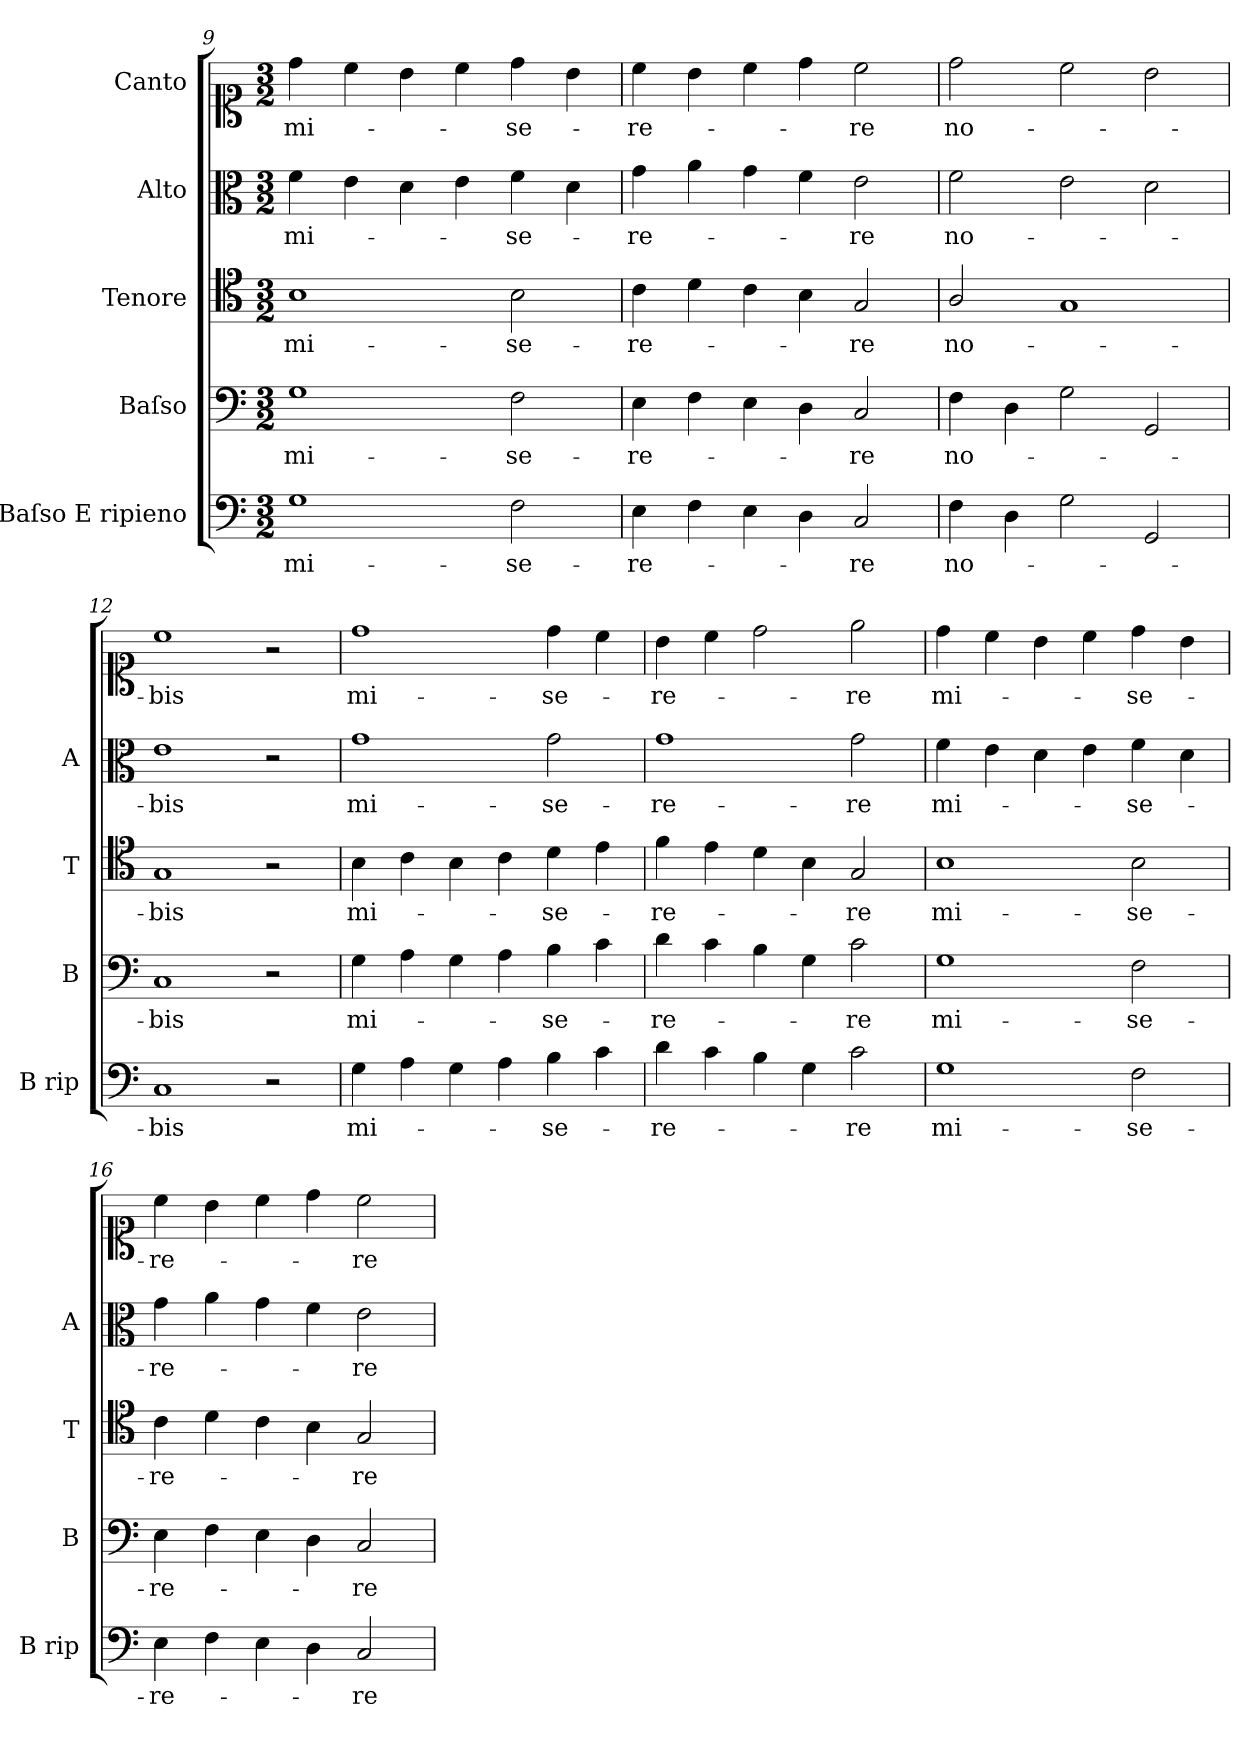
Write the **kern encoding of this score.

**kern	**text	**kern	**text	**kern	**text	**kern	**text	**kern	**text
*part5	*part5	*part4	*part4	*part3	*part3	*part2	*part2	*part1	*part1
*staff5	*staff5	*staff4	*staff4	*staff3	*staff3	*staff2	*staff2	*staff1	*staff1
*I"Baſso E ripieno	*	*I"Baſso	*	*I"Tenore	*	*I"Alto	*	*I"Canto	*
*I'B rip	*	*I'B	*	*I'T	*	*I'A	*	*	*
*clefF4	*	*clefF4	*	*clefC4	*	*clefC3	*	*clefC1	*
*k[]	*	*k[]	*	*k[]	*	*k[]	*	*k[]	*
*C:	*	*C:	*	*C:	*	*C:	*	*C:	*
*M3/2	*	*M3/2	*	*M3/2	*	*M3/2	*	*M3/2	*
=9	=9	=9	=9	=9	=9	=9	=9	=9	=9
1G	mi-	1G	mi-	1B	mi-	4f\	mi-	4dd\	mi-
.	.	.	.	.	.	4e\	.	4cc\	.
.	.	.	.	.	.	4d\	.	4b\	.
.	.	.	.	.	.	4e\	.	4cc\	.
2F\	-se-	2F\	-se-	2B\	-se-	4f\	-se-	4dd\	-se-
.	.	.	.	.	.	4d\	.	4b\	.
=10	=10	=10	=10	=10	=10	=10	=10	=10	=10
4E\	-re-	4E\	-re-	4c\	-re-	4g\	-re-	4cc\	-re-
4F\	.	4F\	.	4d\	.	4a\	.	4b\	.
4E\	.	4E\	.	4c\	.	4g\	.	4cc\	.
4D\	.	4D\	.	4B\	.	4f\	.	4dd\	.
2C/	-re	2C/	-re	2G/	-re	2e\	-re	2cc\	-re
=11	=11	=11	=11	=11	=11	=11	=11	=11	=11
4F\	no-	4F\	no-	2A/	no-	2f\	no-	2dd\	no-
4D\	.	4D\	.	.	.	.	.	.	.
2G\	.	2G\	.	1G	.	2e\	.	2cc\	.
2GG/	.	2GG/	.	.	.	2d\	.	2b\	.
=12	=12	=12	=12	=12	=12	=12	=12	=12	=12
1C	-bis	1C	-bis	1G	-bis	1e	-bis	1cc	-bis
2r	.	2r	.	2r	.	2r	.	2r	.
=13	=13	=13	=13	=13	=13	=13	=13	=13	=13
4G\	mi-	4G\	mi-	4B\	mi-	1g	mi-	1dd	mi-
4A\	.	4A\	.	4c\	.	.	.	.	.
4G\	.	4G\	.	4B\	.	.	.	.	.
4A\	.	4A\	.	4c\	.	.	.	.	.
4B\	-se-	4B\	-se-	4d\	-se-	2g\	-se-	4dd\	-se-
4c\	.	4c\	.	4e\	.	.	.	4cc\	.
=14	=14	=14	=14	=14	=14	=14	=14	=14	=14
4d\	-re-	4d\	-re-	4f\	-re-	1g	-re-	4b\	-re-
4c\	.	4c\	.	4e\	.	.	.	4cc\	.
4B\	.	4B\	.	4d\	.	.	.	2dd\	.
4G\	.	4G\	.	4B\	.	.	.	.	.
2c\	-re	2c\	-re	2G/	-re	2g\	-re	2ee\	-re
=15	=15	=15	=15	=15	=15	=15	=15	=15	=15
1G	mi-	1G	mi-	1B	mi-	4f\	mi-	4dd\	mi-
.	.	.	.	.	.	4e\	.	4cc\	.
.	.	.	.	.	.	4d\	.	4b\	.
.	.	.	.	.	.	4e\	.	4cc\	.
2F\	-se-	2F\	-se-	2B\	-se-	4f\	-se-	4dd\	-se-
.	.	.	.	.	.	4d\	.	4b\	.
=16	=16	=16	=16	=16	=16	=16	=16	=16	=16
4E\	-re-	4E\	-re-	4c\	-re-	4g\	-re-	4cc\	-re-
4F\	.	4F\	.	4d\	.	4a\	.	4b\	.
4E\	.	4E\	.	4c\	.	4g\	.	4cc\	.
4D\	.	4D\	.	4B\	.	4f\	.	4dd\	.
2C/	-re	2C/	-re	2G/	-re	2e\	-re	2cc\	-re
=	=	=	=	=	=	=	=	=	=
*-	*-	*-	*-	*-	*-	*-	*-	*-	*-
